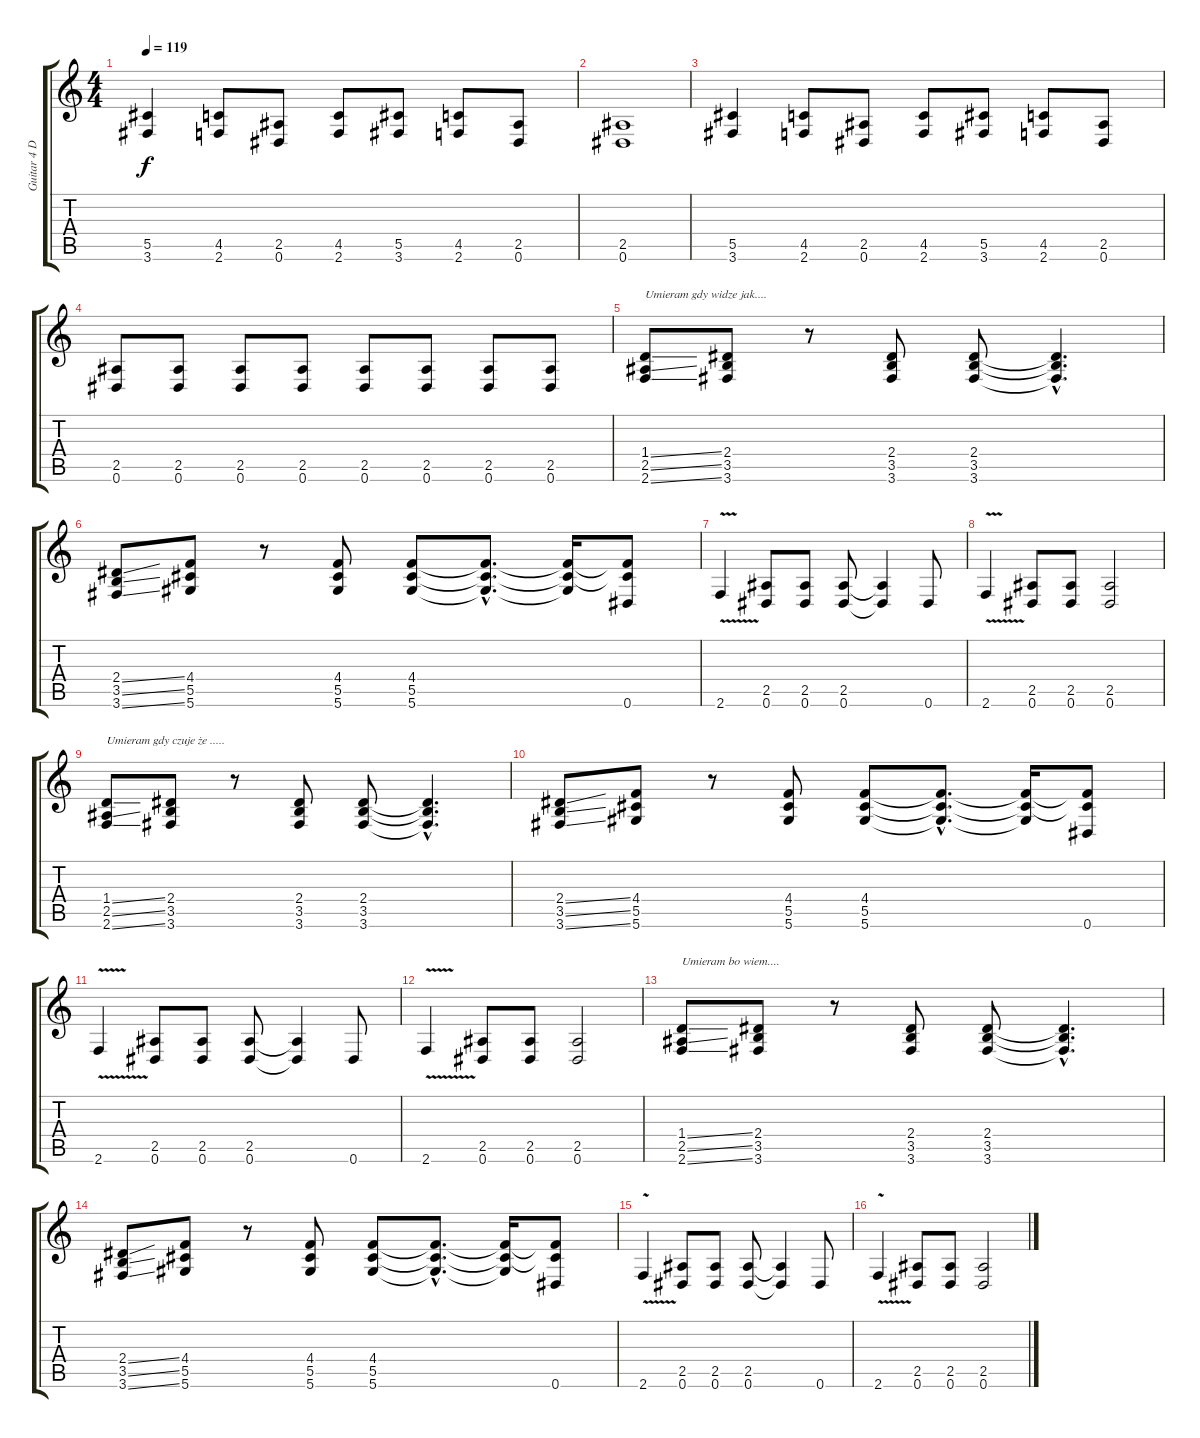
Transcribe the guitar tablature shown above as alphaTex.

\track ("Guitar 4 Distortion" "Guitar 4 D") {instrument distortionguitar}
\staff {score tabs}
\tuning (Eb4 Bb3 Gb3 Db3 Ab2 Eb2) {hide}
\ts (4 4)
\tempo 119
\clef g2
\ks c
(5.5 3.6).4{dy f} (4.5 2.6).8 (2.5 0.6).8 (4.5 2.6).8 (5.5 3.6).8 (4.5 2.6).8 (2.5 0.6).8 |
(2.5 0.6).1 |
(5.5 3.6).4 (4.5 2.6).8 (2.5 0.6).8 (4.5 2.6).8 (5.5 3.6).8 (4.5 2.6).8 (2.5 0.6).8 |
(2.5 0.6).8 (2.5 0.6).8 (2.5 0.6).8 (2.5 0.6).8 (2.5 0.6).8 (2.5 0.6).8 (2.5 0.6).8 (2.5 0.6).8 |
(1.4{ss} 2.5{ss} 2.6{ss}).8{txt "Umieram gdy widze jak...."} (2.4 3.5 3.6).8 r.8 (2.4 3.5 3.6).8 (2.4 3.5 3.6).8 (2.4{hac t} 3.5{hac t} 3.6{hac t}).4{d} |
(2.4{ss} 3.5{ss} 3.6{ss}).8 (4.4 5.5 5.6).8 r.8 (4.4 5.5 5.6).8 (4.4 5.5 5.6).8 (4.4{hac t} 5.5{hac t} 5.6{hac t}).8{d} (4.4{t} 5.5{t} 5.6{t}).16 (4.4{t} 5.5{t} 0.6).8 |
2.6{v}.4 (2.5 0.6).8 (2.5 0.6).8 (2.5 0.6).8 (2.5{t} 0.6{t}).4 0.6.8 |
2.6{v}.4 (2.5 0.6).8 (2.5 0.6).8 (2.5 0.6).2 |
(1.4{ss} 2.5{ss} 2.6{ss}).8{txt "Umieram gdy czuje że ....."} (2.4 3.5 3.6).8 r.8 (2.4 3.5 3.6).8 (2.4 3.5 3.6).8 (2.4{hac t} 3.5{hac t} 3.6{hac t}).4{d} |
(2.4{ss} 3.5{ss} 3.6{ss}).8 (4.4 5.5 5.6).8 r.8 (4.4 5.5 5.6).8 (4.4 5.5 5.6).8 (4.4{hac t} 5.5{hac t} 5.6{hac t}).8{d} (4.4{t} 5.5{t} 5.6{t}).16 (4.4{t} 5.5{t} 0.6).8 |
2.6{v}.4 (2.5 0.6).8 (2.5 0.6).8 (2.5 0.6).8 (2.5{t} 0.6{t}).4 0.6.8 |
2.6{v}.4 (2.5 0.6).8 (2.5 0.6).8 (2.5 0.6).2 |
(1.4{ss} 2.5{ss} 2.6{ss}).8{txt "Umieram bo wiem...."} (2.4 3.5 3.6).8 r.8 (2.4 3.5 3.6).8 (2.4 3.5 3.6).8 (2.4{hac t} 3.5{hac t} 3.6{hac t}).4{d} |
(2.4{ss} 3.5{ss} 3.6{ss}).8 (4.4 5.5 5.6).8 r.8 (4.4 5.5 5.6).8 (4.4 5.5 5.6).8 (4.4{hac t} 5.5{hac t} 5.6{hac t}).8{d} (4.4{t} 5.5{t} 5.6{t}).16 (4.4{t} 5.5{t} 0.6).8 |
2.6{v}.4 (2.5 0.6).8 (2.5 0.6).8 (2.5 0.6).8 (2.5{t} 0.6{t}).4 0.6.8 |
2.6{v}.4 (2.5 0.6).8 (2.5 0.6).8 (2.5 0.6).2
